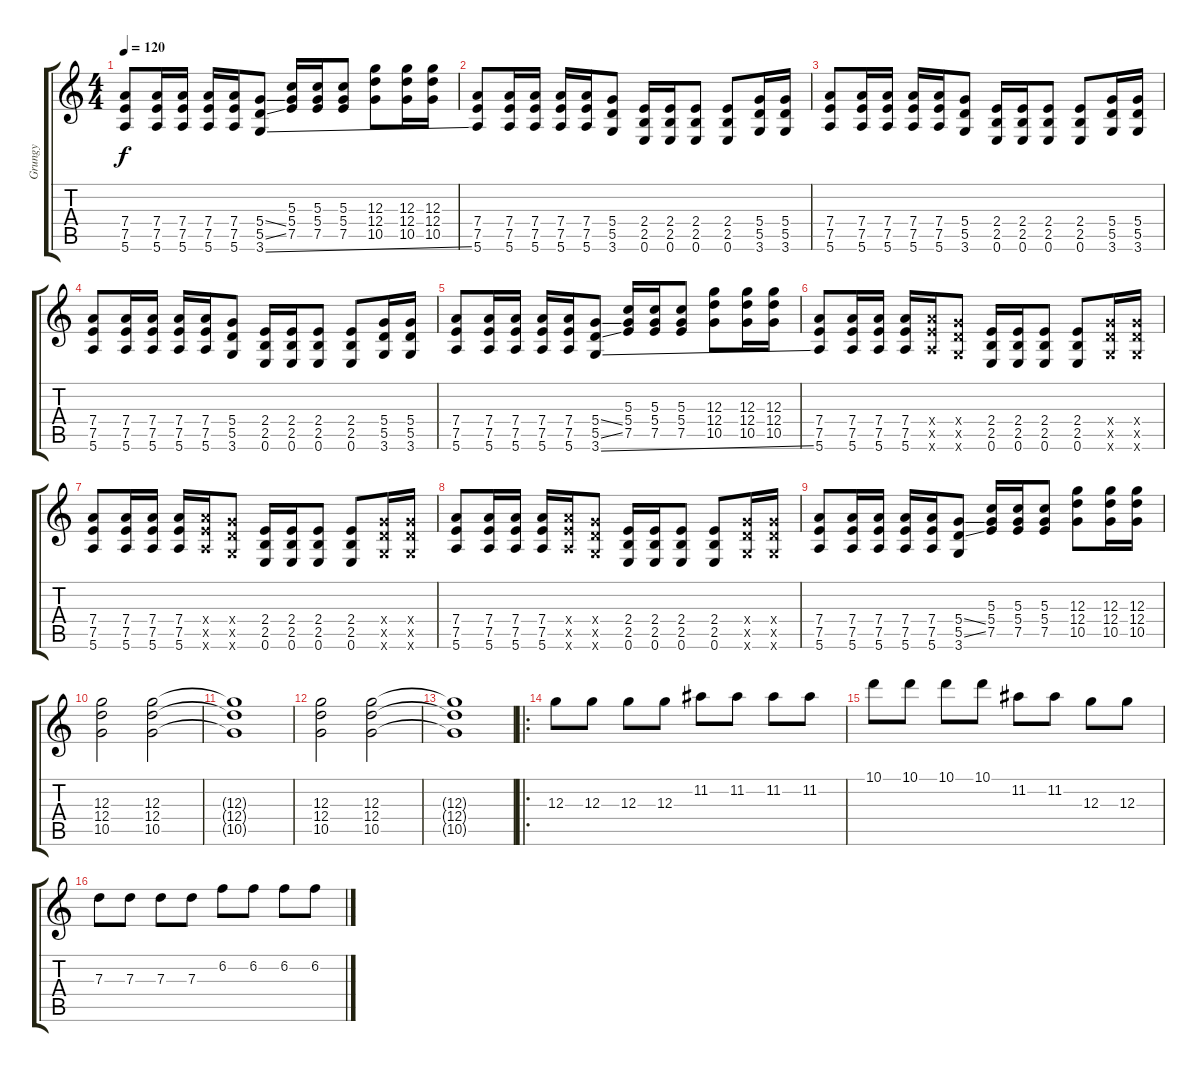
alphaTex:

\track ("Grungy" "Grungy") {instrument acousticguitarsteel}
\staff {score tabs}
\tuning (E4 B3 G3 D3 A2 E2) {hide}
\ts (4 4)
\tempo 120
\clef g2
\ks c
(7.4 7.5 5.6).8{dy f instrument distortionguitar} (7.4 7.5 5.6).16 (7.4 7.5 5.6).16 (7.4 7.5 5.6).16 (7.4 7.5 5.6).16 (5.4{ss} 5.5{ss} 3.6{ss}).8 (5.3 5.4 7.5).16 (5.3 5.4 7.5).16 (5.3 5.4 7.5).8 (12.3 12.4 10.5).8 (12.3 12.4 10.5).16 (12.3 12.4 10.5).16 |
(7.4 7.5 5.6).8{instrument distortionguitar} (7.4 7.5 5.6).16 (7.4 7.5 5.6).16 (7.4 7.5 5.6).16 (7.4 7.5 5.6).16 (5.4 5.5 3.6).8 (2.4 2.5 0.6).16 (2.4 2.5 0.6).16 (2.4 2.5 0.6).8 (2.4 2.5 0.6).8 (5.4 5.5 3.6).16 (5.4 5.5 3.6).16 |
(7.4 7.5 5.6).8{instrument distortionguitar} (7.4 7.5 5.6).16 (7.4 7.5 5.6).16 (7.4 7.5 5.6).16 (7.4 7.5 5.6).16 (5.4 5.5 3.6).8 (2.4 2.5 0.6).16 (2.4 2.5 0.6).16 (2.4 2.5 0.6).8 (2.4 2.5 0.6).8 (5.4 5.5 3.6).16 (5.4 5.5 3.6).16 |
(7.4 7.5 5.6).8{instrument distortionguitar} (7.4 7.5 5.6).16 (7.4 7.5 5.6).16 (7.4 7.5 5.6).16 (7.4 7.5 5.6).16 (5.4 5.5 3.6).8 (2.4 2.5 0.6).16 (2.4 2.5 0.6).16 (2.4 2.5 0.6).8 (2.4 2.5 0.6).8 (5.4 5.5 3.6).16 (5.4 5.5 3.6).16 |
(7.4 7.5 5.6).8{instrument distortionguitar} (7.4 7.5 5.6).16 (7.4 7.5 5.6).16 (7.4 7.5 5.6).16 (7.4 7.5 5.6).16 (5.4{ss} 5.5{ss} 3.6{ss}).8 (5.3 5.4 7.5).16 (5.3 5.4 7.5).16 (5.3 5.4 7.5).8 (12.3 12.4 10.5).8 (12.3 12.4 10.5).16 (12.3 12.4 10.5).16 |
(7.4 7.5 5.6).8{instrument distortionguitar} (7.4 7.5 5.6).16 (7.4 7.5 5.6).16 (7.4 7.5 5.6).16 (7.4{x} 7.5{x} 5.6{x}).16 (5.4{x} 5.5{x} 3.6{x}).8 (2.4 2.5 0.6).16 (2.4 2.5 0.6).16 (2.4 2.5 0.6).8 (2.4 2.5 0.6).8 (5.4{x} 5.5{x} 3.6{x}).16 (5.4{x} 5.5{x} 3.6{x}).16 |
(7.4 7.5 5.6).8{instrument distortionguitar} (7.4 7.5 5.6).16 (7.4 7.5 5.6).16 (7.4 7.5 5.6).16 (7.4{x} 7.5{x} 5.6{x}).16 (5.4{x} 5.5{x} 3.6{x}).8 (2.4 2.5 0.6).16 (2.4 2.5 0.6).16 (2.4 2.5 0.6).8 (2.4 2.5 0.6).8 (5.4{x} 5.5{x} 3.6{x}).16 (5.4{x} 5.5{x} 3.6{x}).16 |
(7.4 7.5 5.6).8{instrument distortionguitar} (7.4 7.5 5.6).16 (7.4 7.5 5.6).16 (7.4 7.5 5.6).16 (7.4{x} 7.5{x} 5.6{x}).16 (5.4{x} 5.5{x} 3.6{x}).8 (2.4 2.5 0.6).16 (2.4 2.5 0.6).16 (2.4 2.5 0.6).8 (2.4 2.5 0.6).8 (5.4{x} 5.5{x} 3.6{x}).16 (5.4{x} 5.5{x} 3.6{x}).16 |
(7.4 7.5 5.6).8{instrument distortionguitar} (7.4 7.5 5.6).16 (7.4 7.5 5.6).16 (7.4 7.5 5.6).16 (7.4 7.5 5.6).16 (5.4{ss} 5.5{ss} 3.6).8 (5.3 5.4 7.5).16 (5.3 5.4 7.5).16 (5.3 5.4 7.5).8 (12.3 12.4 10.5).8 (12.3 12.4 10.5).16 (12.3 12.4 10.5).16 |
(12.3 12.4 10.5).2 (12.3 12.4 10.5).2 |
(12.3{t} 12.4{t} 10.5{t}).1 |
(12.3 12.4 10.5).2 (12.3 12.4 10.5).2 |
(12.3{t} 12.4{t} 10.5{t}).1 |
\ro
12.3.8{instrument distortionguitar} 12.3.8 12.3.8 12.3.8 11.2.8 11.2.8 11.2.8 11.2.8 |
10.1.8 10.1.8 10.1.8 10.1.8 11.2.8 11.2.8 12.3.8 12.3.8 |
7.3.8 7.3.8 7.3.8 7.3.8 6.2.8 6.2.8 6.2.8 6.2.8
